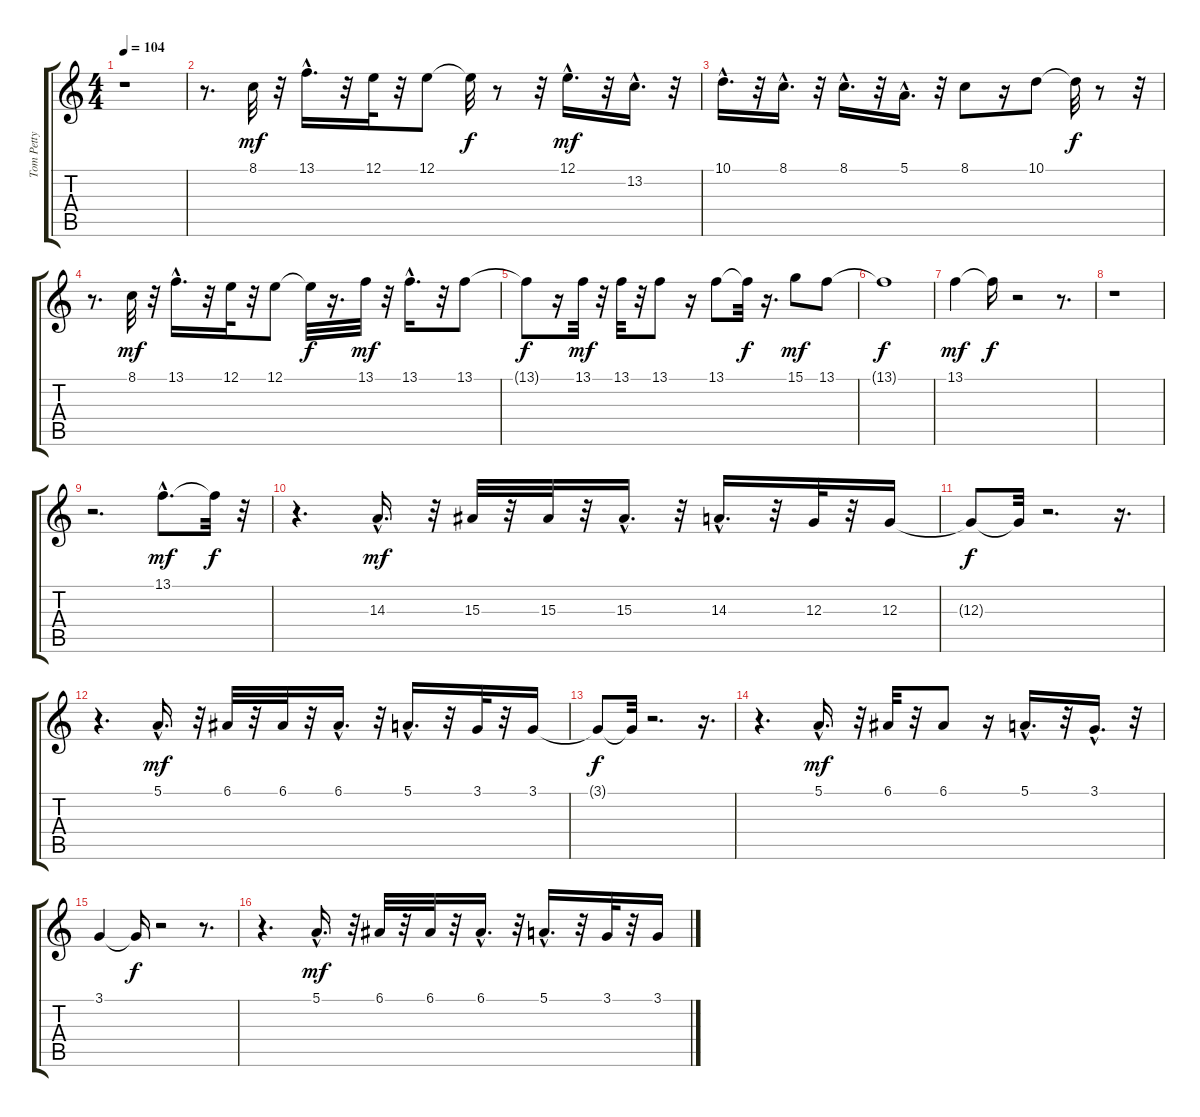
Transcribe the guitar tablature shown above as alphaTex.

\track ("Tom Petty Voice" "Tom Petty ") {instrument fx5brightness}
\staff {score tabs}
\tuning (E4 B3 G3 D3 A2 E2) {hide}
\ts (4 4)
\tempo 104
\clef g2
\ks c
r.1{dy mf} |
r.8{d} 8.1.32 r.32 13.1{hac}.16{d} r.32 12.1.32 r.32 12.1.8 12.1{t}.32{dy f} r.8 r.32 12.1{hac}.16{d dy mf} r.32 13.2{hac}.16{d} r.32 |
10.1{hac}.16{d} r.32 8.1{hac}.16{d} r.32 8.1{hac}.16{d} r.32 5.1{hac}.16{d} r.32 8.1.8 r.16 10.1.8 10.1{t}.32{dy f} r.8 r.32 |
r.8{d} 8.1.32{dy mf} r.32 13.1{hac}.16{d} r.32 12.1.32 r.32 12.1.8 12.1{t}.32{dy f} r.16{d} 13.1.32{dy mf} r.32 13.1{hac}.16{d} r.32 13.1.8 |
13.1{t}.8{dy f} r.16 13.1.32{dy mf} r.32 13.1.32 r.32 13.1.8 r.16 13.1.8 13.1{t}.32{dy f} r.16{d} 15.1.8{dy mf} 13.1.8 |
13.1{t}.1{dy f} |
13.1.4{dy mf} 13.1{t}.16{dy f} r.2 r.8{d} |
r.1 |
r.2{d} 13.1{hac}.8{d dy mf} 13.1{t}.32{dy f} r.32 |
r.4{d} 14.3{hac}.16{d dy mf} r.32 15.3.32 r.32 15.3.32 r.32 15.3{hac}.16{d} r.32 14.3{hac}.16{d} r.32 12.3.32 r.32 12.3.16 |
12.3{t}.8{dy f} 12.3{t}.32 r.2{d} r.16{d} |
r.4{d} 5.1{hac}.16{d dy mf} r.32 6.1.32 r.32 6.1.32 r.32 6.1{hac}.16{d} r.32 5.1{hac}.16{d} r.32 3.1.32 r.32 3.1.16 |
3.1{t}.8{dy f} 3.1{t}.32 r.2{d} r.16{d} |
r.4{d} 5.1{hac}.16{d dy mf} r.32 6.1.32 r.32 6.1.8 r.16 5.1{hac}.16{d} r.32 3.1{hac}.16{d} r.32 |
3.1.4 3.1{t}.16{dy f} r.2 r.8{d} |
r.4{d} 5.1{hac}.16{d dy mf} r.32 6.1.32 r.32 6.1.32 r.32 6.1{hac}.16{d} r.32 5.1{hac}.16{d} r.32 3.1.32 r.32 3.1.16
